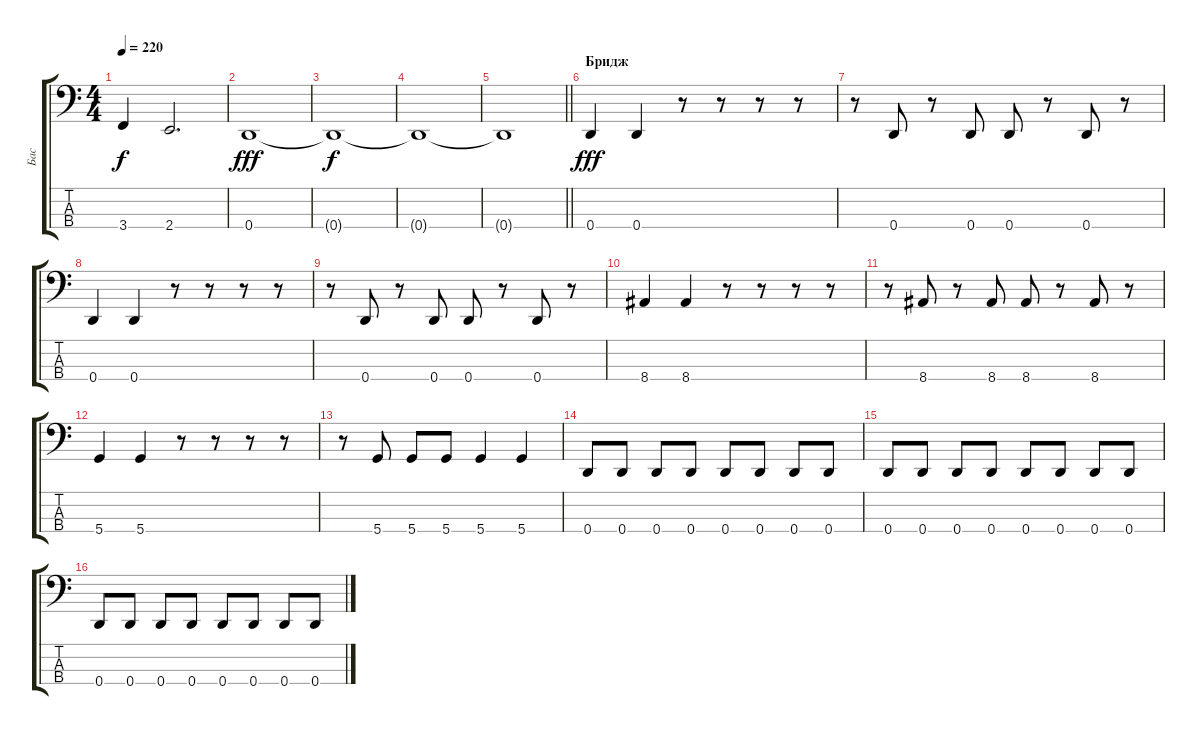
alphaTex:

\track ("Бас" "Бас") {instrument electricbassfinger}
\staff {score tabs}
\tuning (G2 D2 A1 D1) {hide}
\ts (4 4)
\tempo 220
\clef f4
\ks c
3.4{t}.4{dy f} 2.4.2{d} |
0.4.1{dy fff} |
0.4{t}.1{dy f} |
0.4{t}.1 |
\barLineRight lightlight
0.4{t}.1 |
\section ("" "Бридж")
0.4.4{dy fff} 0.4.4 r.8 r.8 r.8 r.8 |
r.8 0.4.8 r.8 0.4.8 0.4.8 r.8 0.4.8 r.8 |
0.4.4 0.4.4 r.8 r.8 r.8 r.8 |
r.8 0.4.8 r.8 0.4.8 0.4.8 r.8 0.4.8 r.8 |
8.4.4 8.4.4 r.8 r.8 r.8 r.8 |
r.8 8.4.8 r.8 8.4.8 8.4.8 r.8 8.4.8 r.8 |
5.4.4 5.4.4 r.8 r.8 r.8 r.8 |
r.8 5.4.8 5.4.8 5.4.8 5.4.4 5.4.4 |
0.4.8 0.4.8 0.4.8 0.4.8 0.4.8 0.4.8 0.4.8 0.4.8 |
0.4.8 0.4.8 0.4.8 0.4.8 0.4.8 0.4.8 0.4.8 0.4.8 |
0.4.8 0.4.8 0.4.8 0.4.8 0.4.8 0.4.8 0.4.8 0.4.8
